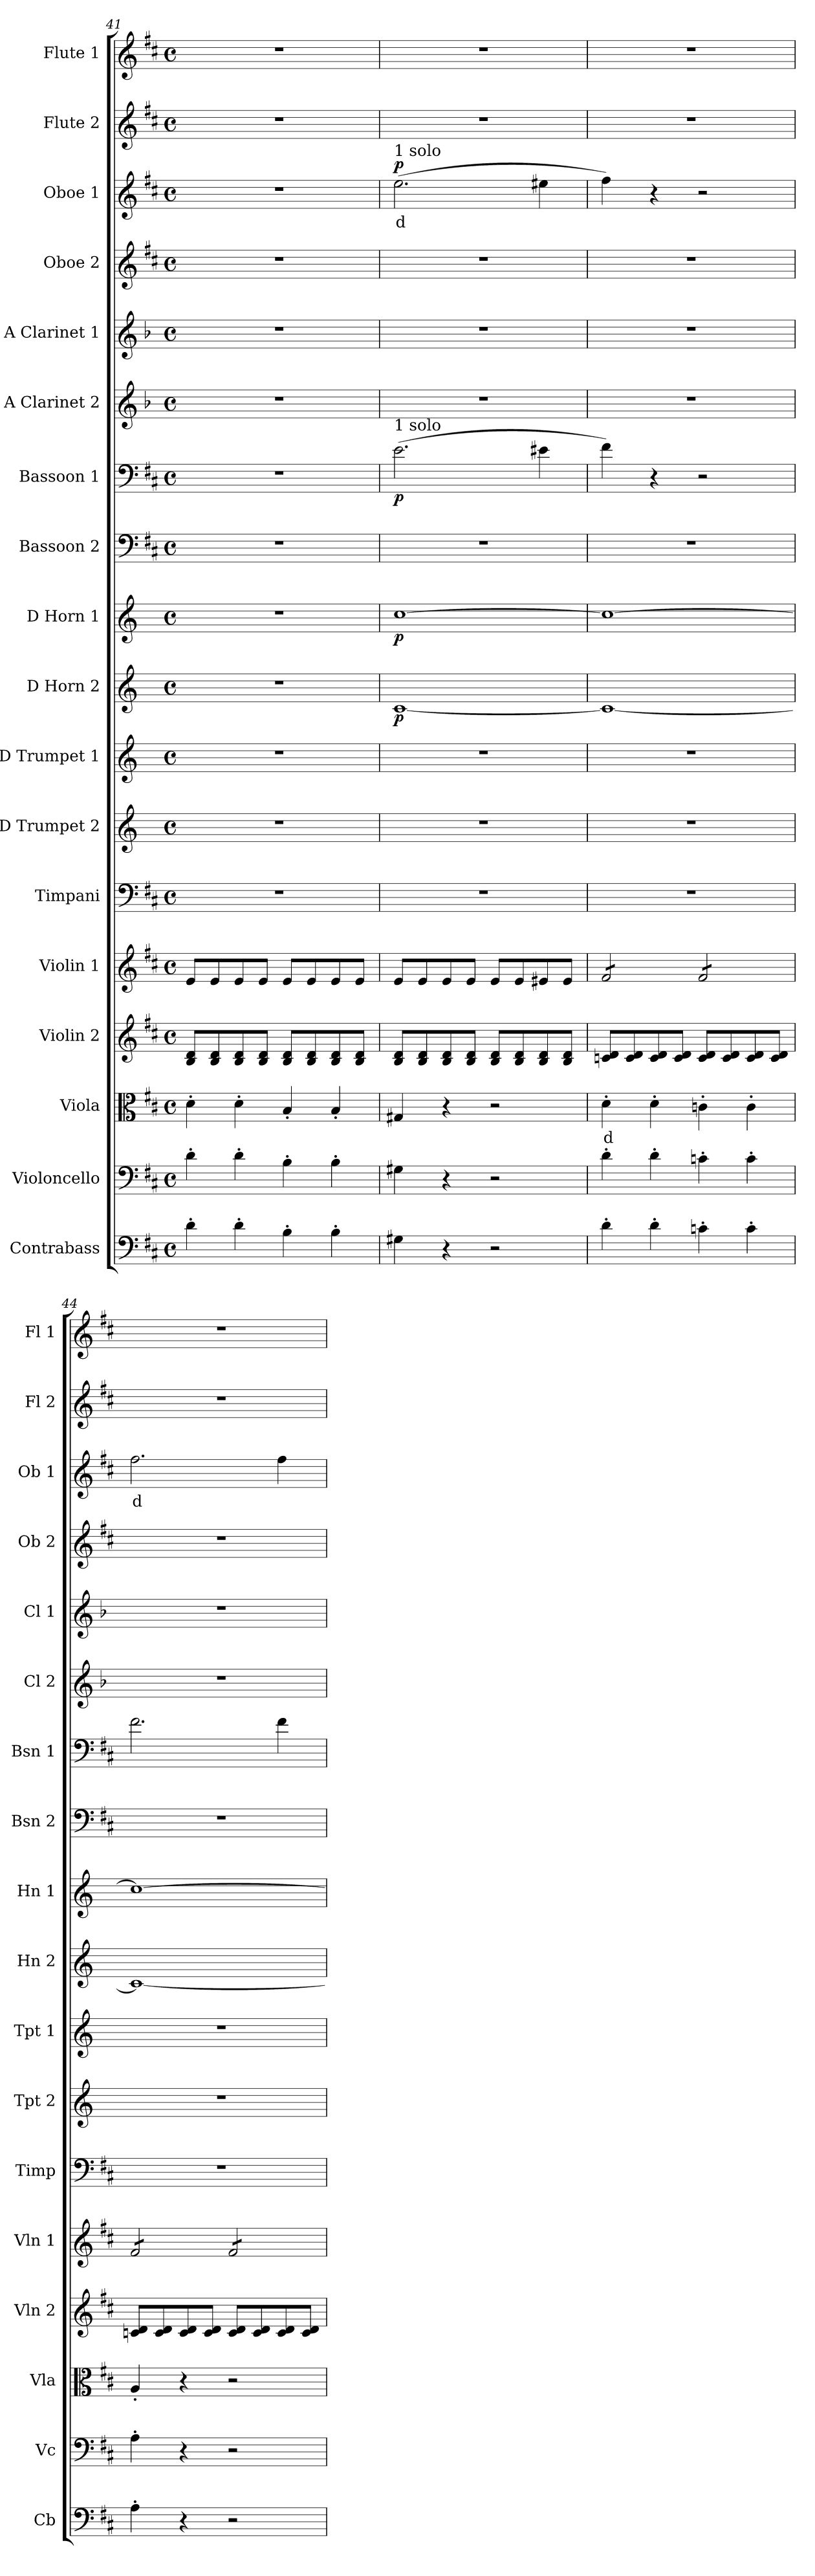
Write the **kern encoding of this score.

**kern	**kern	**kern	**text	**kern	**kern	**kern	**kern	**kern	**kern	**dynam	**kern	**dynam	**kern	**kern	**dynam	**kern	**kern	**kern	**kern	**text	**dynam	**kern	**kern
*part18	*part17	*part16	*part16	*part15	*part14	*part13	*part12	*part11	*part10	*part10	*part9	*part9	*part8	*part7	*part7	*part6	*part5	*part4	*part3	*part3	*part3	*part2	*part1
*staff18	*staff17	*staff16	*staff16	*staff15	*staff14	*staff13	*staff12	*staff11	*staff10	*staff10	*staff9	*staff9	*staff8	*staff7	*staff7	*staff6	*staff5	*staff4	*staff3	*staff3	*staff3	*staff2	*staff1
*I"Contrabass	*I"Violoncello	*I"Viola	*	*I"Violin 2	*I"Violin 1	*I"Timpani	*I"D Trumpet 2	*I"D Trumpet 1	*I"D Horn 2	*	*I"D Horn 1	*	*I"Bassoon 2	*I"Bassoon 1	*	*I"A Clarinet 2	*I"A Clarinet 1	*I"Oboe 2	*I"Oboe 1	*	*	*I"Flute 2	*I"Flute 1
*I'Cb	*I'Vc	*I'Vla	*	*I'Vln 2	*I'Vln 1	*I'Timp	*I'Tpt 2	*I'Tpt 1	*I'Hn 2	*	*I'Hn 1	*	*I'Bsn 2	*I'Bsn 1	*	*I'Cl 2	*I'Cl 1	*I'Ob 2	*I'Ob 1	*	*	*I'Fl 2	*I'Fl 1
!!LO:PB:g=z
*clefF4	*clefF4	*clefC3	*	*clefG2	*clefG2	*clefF4	*clefG2	*clefG2	*clefG2	*	*clefG2	*	*clefF4	*clefF4	*	*clefG2	*clefG2	*clefG2	*clefG2	*	*	*clefG2	*clefG2
*ITrd7c12	*	*	*	*	*	*	*ITrd-1c-2	*ITrd-1c-2	*ITrd6c10	*	*ITrd6c10	*	*	*	*	*ITrd2c3	*ITrd2c3	*	*	*	*	*	*
*k[f#c#]	*k[f#c#]	*k[f#c#]	*	*k[f#c#]	*k[f#c#]	*k[f#c#]	*k[f#c#]	*k[f#c#]	*k[f#c#]	*	*k[f#c#]	*	*k[f#c#]	*k[f#c#]	*	*k[f#c#]	*k[f#c#]	*k[f#c#]	*k[f#c#]	*	*	*k[f#c#]	*k[f#c#]
*M4/4	*M4/4	*M4/4	*	*M4/4	*M4/4	*M4/4	*M4/4	*M4/4	*M4/4	*	*M4/4	*	*M4/4	*M4/4	*	*M4/4	*M4/4	*M4/4	*M4/4	*	*	*M4/4	*M4/4
*met(c)	*met(c)	*met(c)	*	*met(c)	*met(c)	*met(c)	*met(c)	*met(c)	*met(c)	*	*met(c)	*	*met(c)	*met(c)	*	*met(c)	*met(c)	*met(c)	*met(c)	*	*	*met(c)	*met(c)
=41	=41	=41	=41	=41	=41	=41	=41	=41	=41	=41	=41	=41	=41	=41	=41	=41	=41	=41	=41	=41	=41	=41	=41
4D'\	4d'\	4d'\	.	8B/ 8d/L	8e/L	1r	1r	1r	1r	.	1r	.	1r	1r	.	1r	1r	1r	1r	.	.	1r	1r
.	.	.	.	8B/ 8d/	8e/	.	.	.	.	.	.	.	.	.	.	.	.	.	.	.	.	.	.
4D'\	4d'\	4d'\	.	8B/ 8d/	8e/	.	.	.	.	.	.	.	.	.	.	.	.	.	.	.	.	.	.
.	.	.	.	8B/ 8d/J	8e/J	.	.	.	.	.	.	.	.	.	.	.	.	.	.	.	.	.	.
4BB'\	4B'\	4B'/	.	8B/ 8d/L	8e/L	.	.	.	.	.	.	.	.	.	.	.	.	.	.	.	.	.	.
.	.	.	.	8B/ 8d/	8e/	.	.	.	.	.	.	.	.	.	.	.	.	.	.	.	.	.	.
4BB'\	4B'\	4B'/	.	8B/ 8d/	8e/	.	.	.	.	.	.	.	.	.	.	.	.	.	.	.	.	.	.
.	.	.	.	8B/ 8d/J	8e/J	.	.	.	.	.	.	.	.	.	.	.	.	.	.	.	.	.	.
=42	=42	=42	=42	=42	=42	=42	=42	=42	=42	=42	=42	=42	=42	=42	=42	=42	=42	=42	=42	=42	=42	=42	=42
!	!	!	!	!	!	!	!	!	!	!	!	!	!	!	!	!	!	!	!LO:TX:a:t=1 solo	!	!	!	!
!	!	!	!	!	!	!	!	!	!	!	!	!	!	!LO:TX:a:t=1 solo	!	!	!	!	!	!	!	!	!
!	!	!	!	!	!	!	!	!	!	!LO:DY:b	!	!LO:DY:b	!	!	!LO:DY:b	!	!	!	!	!LO:LY:b:color=#FF0000	!LO:DY:b	!	!
4GG#X\	4G#X\	4G#X/	.	8B/ 8d/L	8e/L	1r	1r	1r	[1D	p	[1d	p	1r	(2.e\	p	1r	1r	1r	(2.ee\	d	p	1r	1r
.	.	.	.	8B/ 8d/	8e/	.	.	.	.	.	.	.	.	.	.	.	.	.	.	.	.	.	.
4r	4r	4r	.	8B/ 8d/	8e/	.	.	.	.	.	.	.	.	.	.	.	.	.	.	.	.	.	.
.	.	.	.	8B/ 8d/J	8e/J	.	.	.	.	.	.	.	.	.	.	.	.	.	.	.	.	.	.
2r	2r	2r	.	8B/ 8d/L	8e/L	.	.	.	.	.	.	.	.	.	.	.	.	.	.	.	.	.	.
.	.	.	.	8B/ 8d/	8e/	.	.	.	.	.	.	.	.	.	.	.	.	.	.	.	.	.	.
.	.	.	.	8B/ 8d/	8e#X/	.	.	.	.	.	.	.	.	4e#X\	.	.	.	.	4ee#X\	.	.	.	.
.	.	.	.	8B/ 8d/J	8e#/J	.	.	.	.	.	.	.	.	.	.	.	.	.	.	.	.	.	.
=43	=43	=43	=43	=43	=43	=43	=43	=43	=43	=43	=43	=43	=43	=43	=43	=43	=43	=43	=43	=43	=43	=43	=43
!	!	!	!LO:LY:b:color=#FF0000	!	!	!	!	!	!	!	!	!	!	!	!	!	!	!	!	!	!	!	!
*	*	*	*	*	*tremolo	*	*	*	*	*	*	*	*	*	*	*	*	*	*	*	*	*	*
4D'\	4d'\	4d'\	d	8cn/ 8d/L	8f#/L	1r	1r	1r	1D_	.	1d_	.	1r	4f#\)	.	1r	1r	1r	4ff#\)	.	.	1r	1r
.	.	.	.	8c/ 8d/	8f#/	.	.	.	.	.	.	.	.	.	.	.	.	.	.	.	.	.	.
4D'\	4d'\	4d'\	.	8c/ 8d/	8f#/	.	.	.	.	.	.	.	.	4r	.	.	.	.	4r	.	.	.	.
.	.	.	.	8c/ 8d/J	8f#/J	.	.	.	.	.	.	.	.	.	.	.	.	.	.	.	.	.	.
4Cn'\	4cn'\	4cn'\	.	8c/ 8d/L	8f#/L	.	.	.	.	.	.	.	.	2r	.	.	.	.	2r	.	.	.	.
.	.	.	.	8c/ 8d/	8f#/	.	.	.	.	.	.	.	.	.	.	.	.	.	.	.	.	.	.
4C'\	4c'\	4c'\	.	8c/ 8d/	8f#/	.	.	.	.	.	.	.	.	.	.	.	.	.	.	.	.	.	.
.	.	.	.	8c/ 8d/J	8f#/J	.	.	.	.	.	.	.	.	.	.	.	.	.	.	.	.	.	.
=44	=44	=44	=44	=44	=44	=44	=44	=44	=44	=44	=44	=44	=44	=44	=44	=44	=44	=44	=44	=44	=44	=44	=44
!	!	!	!	!	!	!	!	!	!	!	!	!	!	!	!	!	!	!	!	!LO:LY:b:color=#FF0000	!	!	!
4AA'\	4A'\	4A'/	.	8cn/ 8d/L	8f#/L	1r	1r	1r	1D_	.	1d_	.	1r	2.f#\	.	1r	1r	1r	2.ff#\	d	.	1r	1r
.	.	.	.	8c/ 8d/	8f#/	.	.	.	.	.	.	.	.	.	.	.	.	.	.	.	.	.	.
4r	4r	4r	.	8c/ 8d/	8f#/	.	.	.	.	.	.	.	.	.	.	.	.	.	.	.	.	.	.
.	.	.	.	8c/ 8d/J	8f#/J	.	.	.	.	.	.	.	.	.	.	.	.	.	.	.	.	.	.
2r	2r	2r	.	8c/ 8d/L	8f#/L	.	.	.	.	.	.	.	.	.	.	.	.	.	.	.	.	.	.
.	.	.	.	8c/ 8d/	8f#/	.	.	.	.	.	.	.	.	.	.	.	.	.	.	.	.	.	.
.	.	.	.	8c/ 8d/	8f#/	.	.	.	.	.	.	.	.	4f#\	.	.	.	.	4ff#\	.	.	.	.
.	.	.	.	8c/ 8d/J	8f#/J	.	.	.	.	.	.	.	.	.	.	.	.	.	.	.	.	.	.
*	*	*	*	*	*Xtremolo	*	*	*	*	*	*	*	*	*	*	*	*	*	*	*	*	*	*
=	=	=	=	=	=	=	=	=	=	=	=	=	=	=	=	=	=	=	=	=	=	=	=
*-	*-	*-	*-	*-	*-	*-	*-	*-	*-	*-	*-	*-	*-	*-	*-	*-	*-	*-	*-	*-	*-	*-	*-
